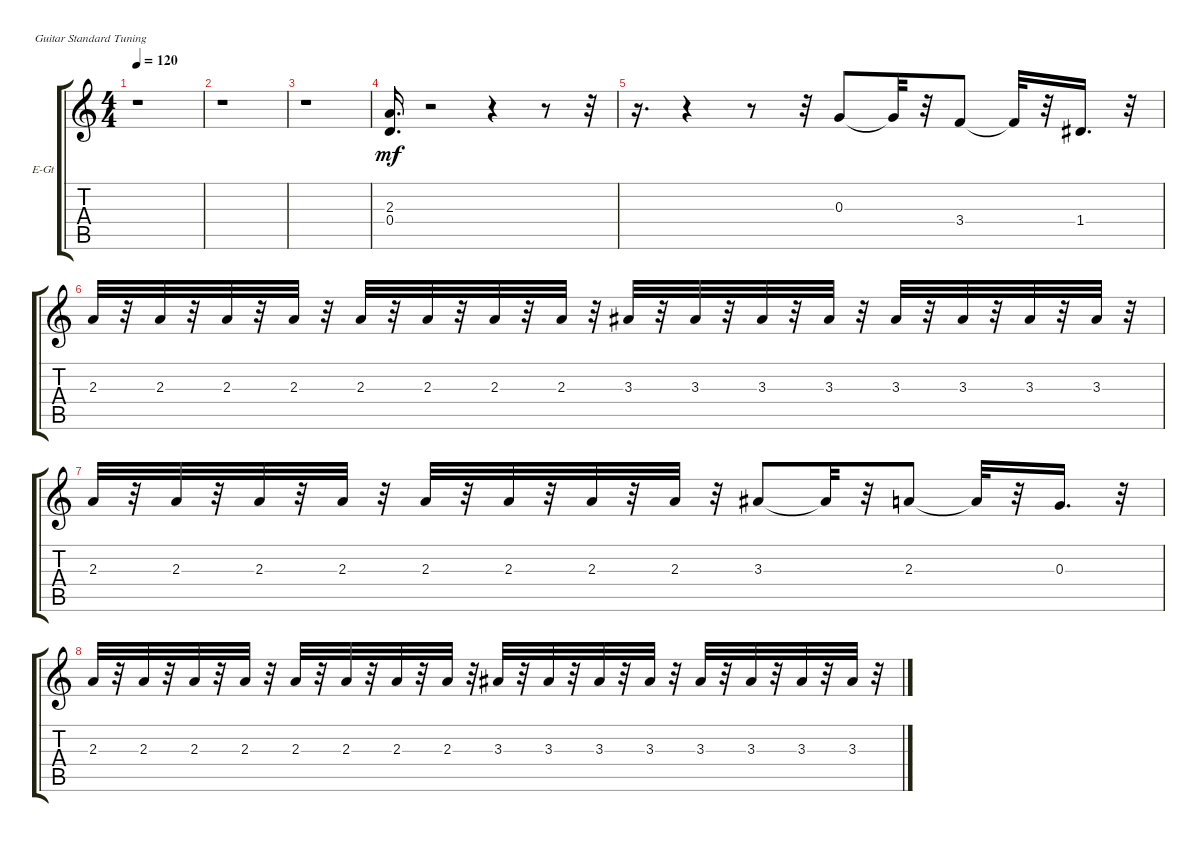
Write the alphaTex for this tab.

\bracketExtendMode groupsimilarinstruments
\firstSystemTrackNameOrientation horizontal
\otherSystemsTrackNameOrientation horizontal
\track ("" "E-Gt") {instrument electricguitarclean}
\staff {score tabs}
\tuning (E4 B3 G3 D3 A2 E2)
\ts (4 4)
\tempo 120
\clef g2
\ks c
r.1{dy mf instrument electricguitarclean} |
r.1 |
r.1 |
(2.3 0.4).16{d} r.2 r.4 r.8 r.32 |
r.16{d} r.4 r.8 r.32 0.3.8 0.3{t}.32 r.32 3.4.8 3.4{t}.32 r.32 1.4.16{d} r.32 |
2.3.32 r.32 2.3.32 r.32 2.3.32 r.32 2.3.32 r.32 2.3.32 r.32 2.3.32 r.32 2.3.32 r.32 2.3.32 r.32 3.3.32 r.32 3.3.32 r.32 3.3.32 r.32 3.3.32 r.32 3.3.32 r.32 3.3.32 r.32 3.3.32 r.32 3.3.32 r.32 |
2.3.32 r.32 2.3.32 r.32 2.3.32 r.32 2.3.32 r.32 2.3.32 r.32 2.3.32 r.32 2.3.32 r.32 2.3.32 r.32 3.3.8 3.3{t}.32 r.32 2.3.8 2.3{t}.32 r.32 0.3.16{d} r.32 |
2.3.32 r.32 2.3.32 r.32 2.3.32 r.32 2.3.32 r.32 2.3.32 r.32 2.3.32 r.32 2.3.32 r.32 2.3.32 r.32 3.3.32 r.32 3.3.32 r.32 3.3.32 r.32 3.3.32 r.32 3.3.32 r.32 3.3.32 r.32 3.3.32 r.32 3.3.32 r.32
